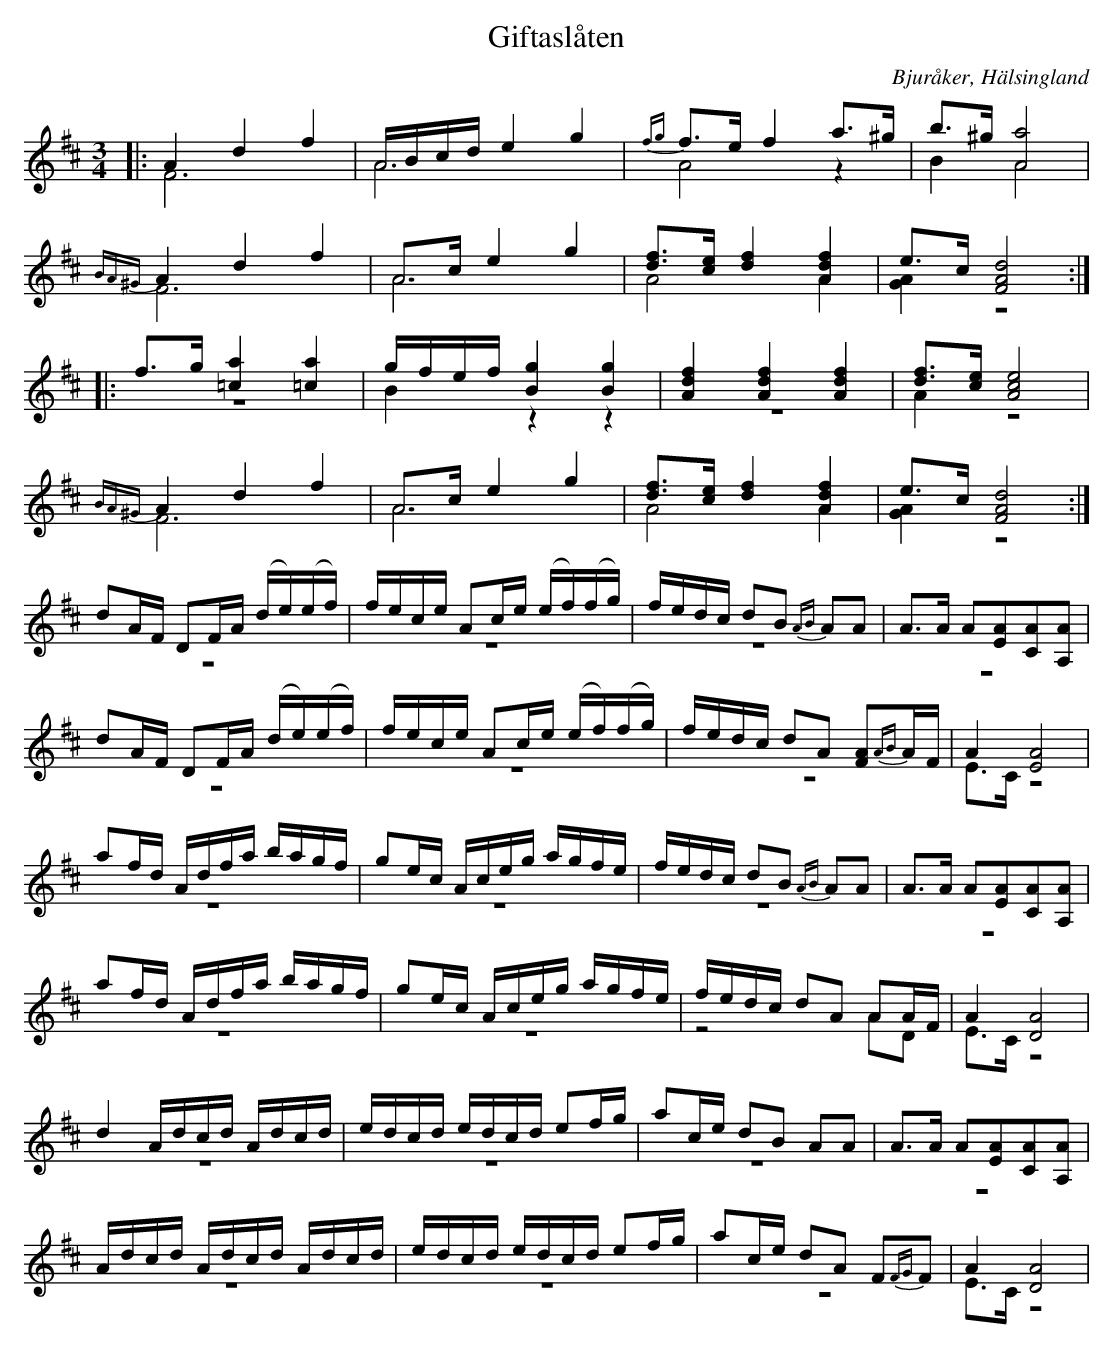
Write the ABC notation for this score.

X:1
T: Giftaslåten
O: Bjuråker, Hälsingland
M: 3/4
L: 1/8
K: D
V:1
V:2 merge
V:1
|: A2 d2 f2|A/B/c/d/ e2 g2|{fg}f>e f2 a>^g |b>^g [A4a4]|
 {BA^G}A2 d2 f2|A>c e2 g2|[df]>[ce] [d2f2] [A2d2f2]| e>c [F4A4d4]:|
|:f>g [=c2a2] [=c2a2]|g/f/e/f/ [B2g2] [B2g2]|[A2d2f2] [A2d2f2] [A2d2f2] |[df]>[ce] [A4c4e4]|
{BA^G}A2 d2 f2|A>c e2 g2|[df]>[ce] [d2f2] [A2d2f2]| e>c [F4A4d4]:|
dA/F/ DF/A/  (d/e/)(e/f/)|f/e/c/e/ Ac/e/ (e/f/)(f/g/)|f/e/d/c/ dB {AB}AA|A>A A[EA][CA][A,A]|
dA/F/ DF/A/ (d/e/)(e/f/)|f/e/c/e/ Ac/e/ (e/f/)(f/g/)|f/e/d/c/ dA [FA]{AB}A/F/|A2 [E4A4]|
af/d/ A/d/f/a/  b/a/g/f/| ge/c/ A/c/e/g/ a/g/f/e/|f/e/d/c/ dB {AB}AA|A>A A[EA][CA][A,A]|
af/d/ A/d/f/a/ b/a/g/f/|ge/c/ A/c/e/g/ a/g/f/e/|f/e/d/c/ dA AA/F/| A2 [D4A4]|
d2 A/d/c/d/ A/d/c/d/|e/d/c/d/ e/d/c/d/ ef/g/|ac/e/ dB AA|A>A A[EA][CA][A,A]|
A/d/c/d/ A/d/c/d/ A/d/c/d/|e/d/c/d/ e/d/c/d/ ef/g/| ac/e/ dA F{FG}F|A2 [D4A4]|
V:2
|: F6| A6|A4 z2|B2 A4|
F6| A6|A4 A2|[G2A2] z4:|
|:z6|B2 z2 z2|z6|A2 z4|
F6|A6|A4 A2|[G2A2] z4:|
z6|z6|z6|z6|
z6|z6|z6|E>C z4|
z6|z6|z6|z6|
z6|z6|z4 AD|E>C z4|
z6|z6|z6|z6|
z6|z6|z6|E>C z4|
